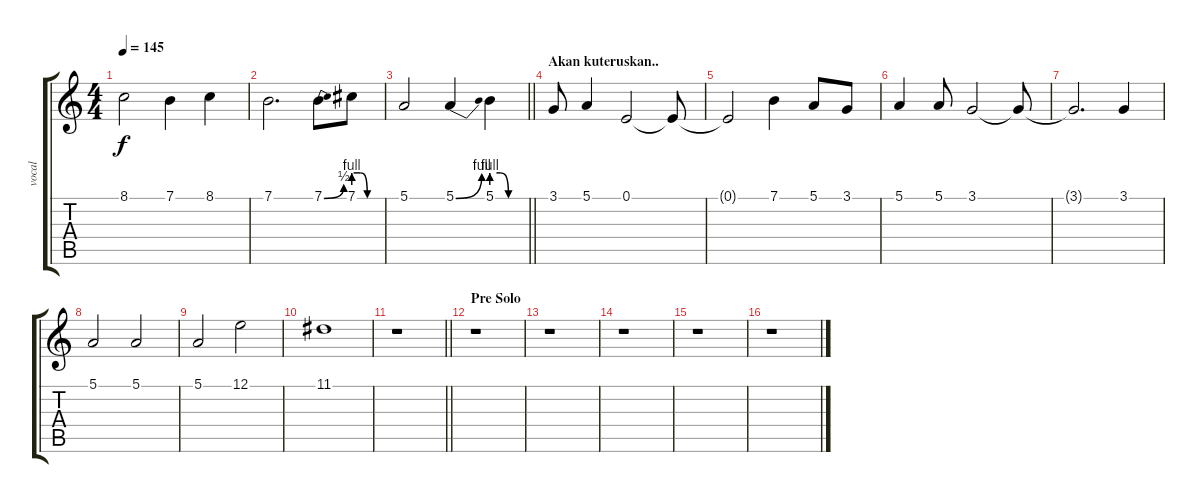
\track ("vocal" "vocal") {instrument shakuhachi}
\staff {score tabs}
\tuning (E4 B3 G3 D3 A2 E2) {hide}
\ts (4 4)
\tempo 145
\clef g2
\ks c
8.1.2{dy f} 7.1.4 8.1.4 |
7.1.2{d} 7.1{be (bend 0 0 60 2)}.8 7.1{be (custom 0 4 15 4 30 0 60 0)}.8 |
\barLineRight lightlight
5.1.2 5.1{be (bend 0 0 60 4)}.4 5.1{be (custom 0 4 15 4 30 0 60 0)}.4 |
\section ("" "Akan kuteruskan..")
3.1.8 5.1.4 0.1.2 0.1{t}.8 |
0.1{t}.2 7.1.4 5.1.8 3.1.8 |
5.1.4 5.1.8 3.1.2 3.1{t}.8 |
3.1{t}.2{d} 3.1.4 |
5.1.2 5.1.2 |
5.1.2 12.1.2 |
11.1.1 |
\barLineRight lightlight
r.1 |
\section ("" "Pre Solo")
r.1 |
r.1 |
r.1 |
r.1 |
r.1
